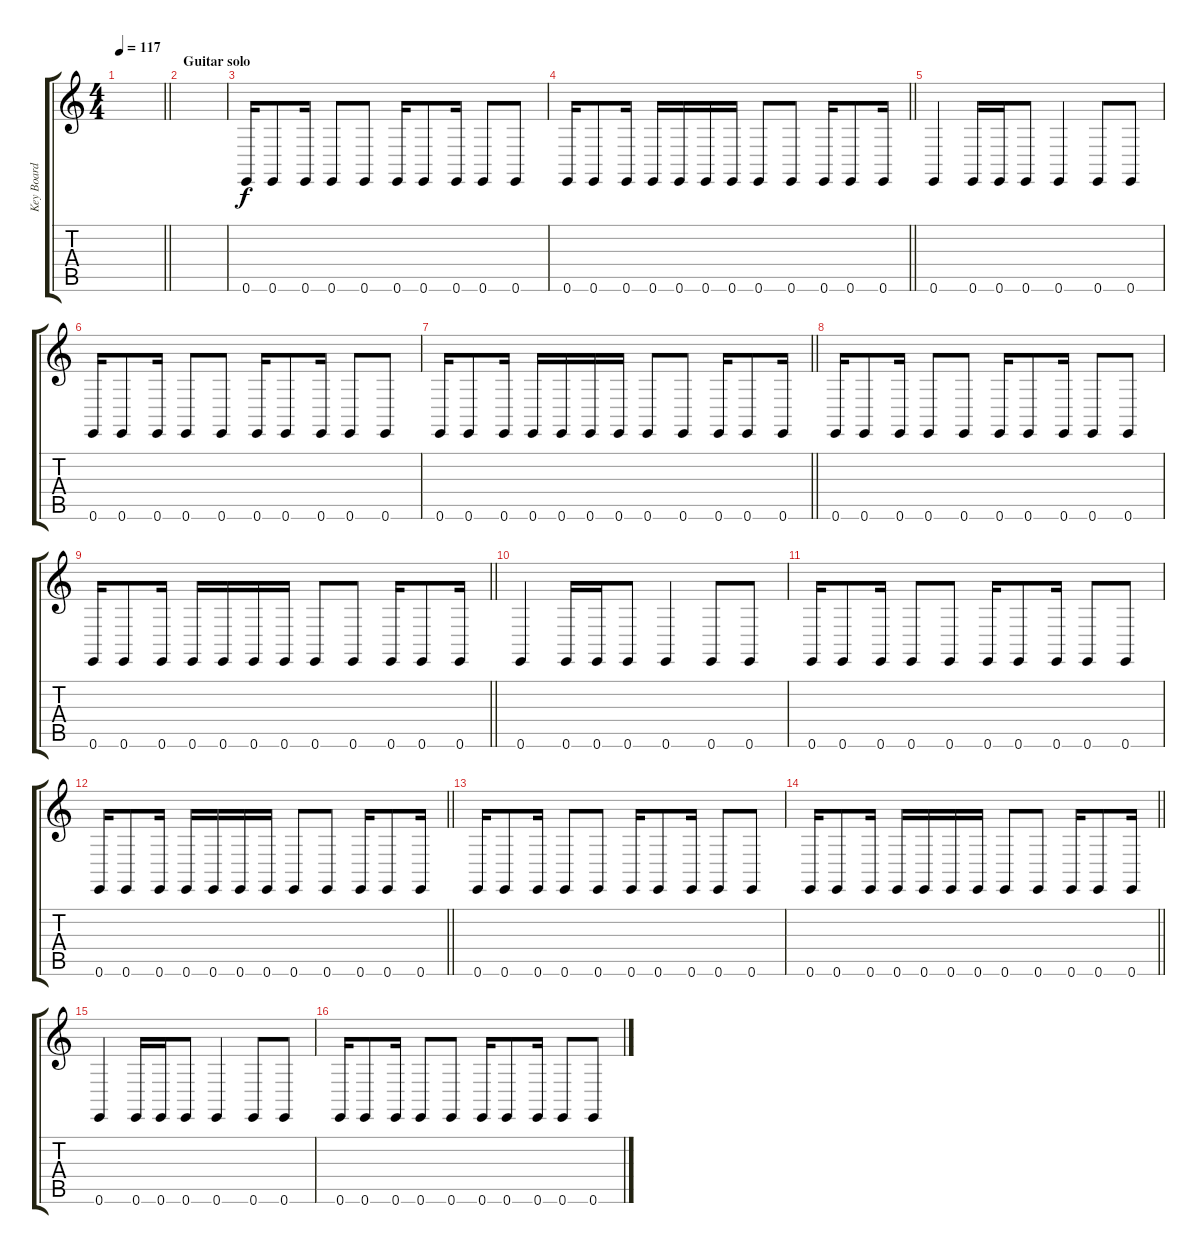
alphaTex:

\track ("Key Board" "Key Board") {instrument lead1square}
\staff {score tabs}
\tuning (E4 B3 G3 D3 A2 E2) {hide}
\ts (4 4)
\tempo 117
\clef g2
\barLineRight lightlight
\ks c
|
\section ("" "Guitar solo")
|
0.6.16 0.6.8 0.6.16 0.6.8 0.6.8 0.6.16 0.6.8 0.6.16 0.6.8 0.6.8 |
\barLineRight lightlight
0.6.16 0.6.8 0.6.16 0.6.16 0.6.16 0.6.16 0.6.16 0.6.8 0.6.8 0.6.16 0.6.8 0.6.16 |
0.6.4 0.6.16 0.6.16 0.6.8 0.6.4 0.6.8 0.6.8 |
0.6.16 0.6.8 0.6.16 0.6.8 0.6.8 0.6.16 0.6.8 0.6.16 0.6.8 0.6.8 |
\barLineRight lightlight
0.6.16 0.6.8 0.6.16 0.6.16 0.6.16 0.6.16 0.6.16 0.6.8 0.6.8 0.6.16 0.6.8 0.6.16 |
0.6.16 0.6.8 0.6.16 0.6.8 0.6.8 0.6.16 0.6.8 0.6.16 0.6.8 0.6.8 |
\barLineRight lightlight
0.6.16 0.6.8 0.6.16 0.6.16 0.6.16 0.6.16 0.6.16 0.6.8 0.6.8 0.6.16 0.6.8 0.6.16 |
0.6.4 0.6.16 0.6.16 0.6.8 0.6.4 0.6.8 0.6.8 |
0.6.16 0.6.8 0.6.16 0.6.8 0.6.8 0.6.16 0.6.8 0.6.16 0.6.8 0.6.8 |
\barLineRight lightlight
0.6.16 0.6.8 0.6.16 0.6.16 0.6.16 0.6.16 0.6.16 0.6.8 0.6.8 0.6.16 0.6.8 0.6.16 |
0.6.16 0.6.8 0.6.16 0.6.8 0.6.8 0.6.16 0.6.8 0.6.16 0.6.8 0.6.8 |
\barLineRight lightlight
0.6.16 0.6.8 0.6.16 0.6.16 0.6.16 0.6.16 0.6.16 0.6.8 0.6.8 0.6.16 0.6.8 0.6.16 |
0.6.4 0.6.16 0.6.16 0.6.8 0.6.4 0.6.8 0.6.8 |
0.6.16 0.6.8 0.6.16 0.6.8 0.6.8 0.6.16 0.6.8 0.6.16 0.6.8 0.6.8
